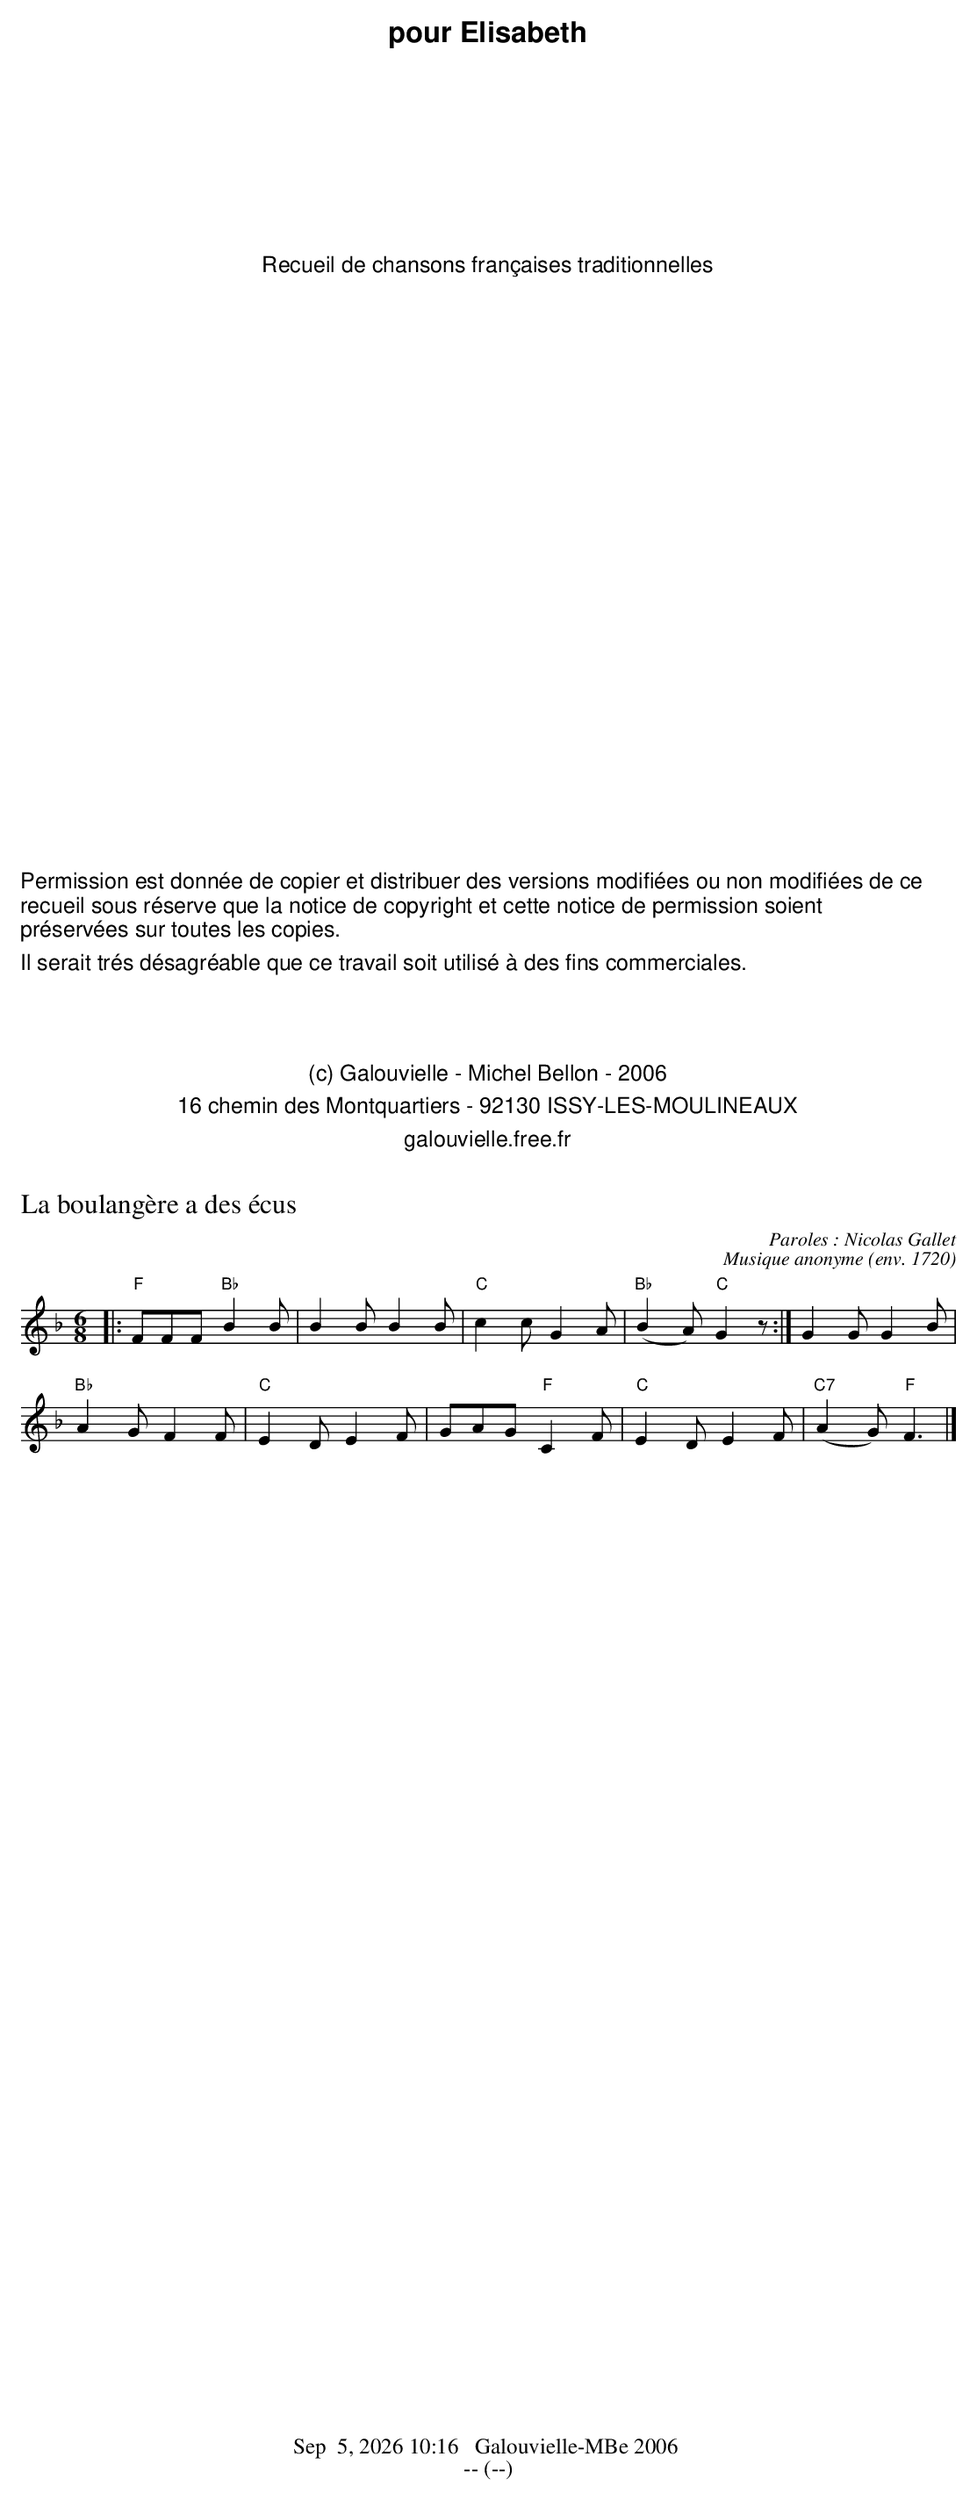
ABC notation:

X:1
T:La boulangère a des écus
C:Paroles : Nicolas Gallet
C:Musique anonyme (env. 1720)
M:6/8
L:1/8
K:F
|: "F"FFF "Bb"B2B | B2B B2B | "C"c2c G2A | "Bb"(B2A) "C"G2z :| G2GG2B |
"Bb"A2G F2F | "C"E2D E2F | GAG "F"C2F | "C"E2D E2F | "C7"(A2G) "F"F3 |]
